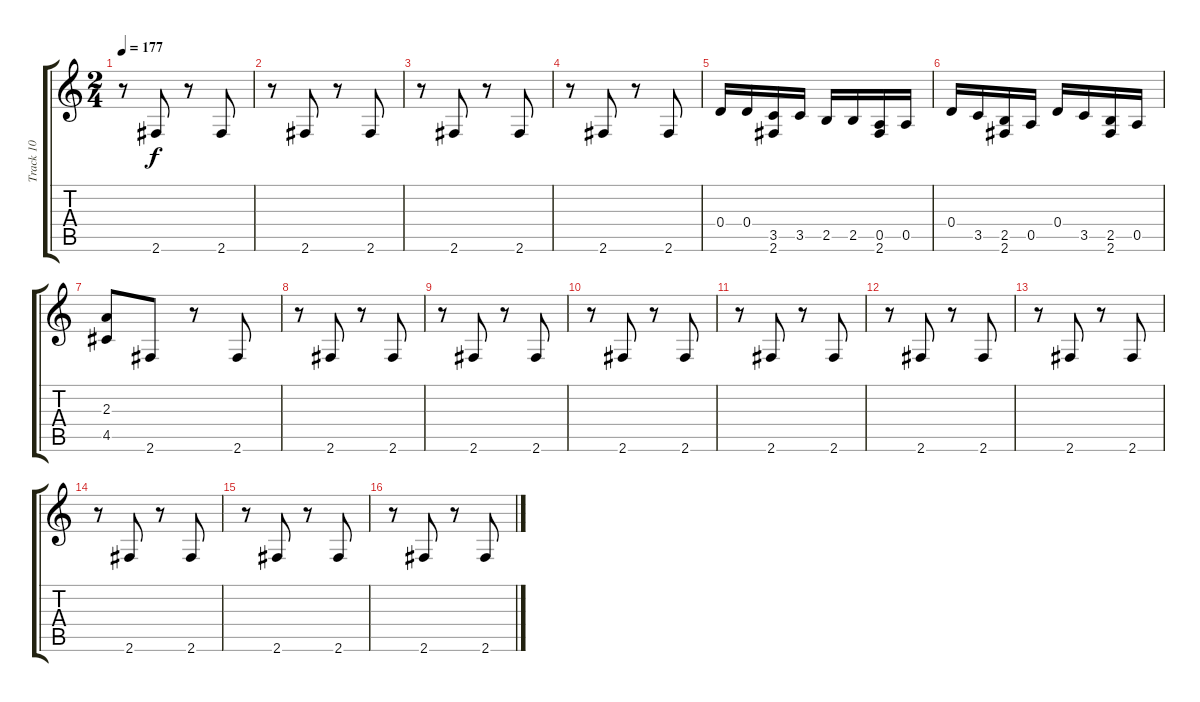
\track ("Track 10" "Track 10") {instrument acousticguitarnylon}
\staff {score tabs}
\tuning (E4 B3 G3 D3 A2 E2) {hide}
\ts (2 4)
\tempo 177
\clef g2
\ks c
r.8{dy f} 2.6.8 r.8 2.6.8 |
r.8 2.6.8 r.8 2.6.8 |
r.8 2.6.8 r.8 2.6.8 |
r.8 2.6.8 r.8 2.6.8 |
0.4.16 0.4.16 (3.5 2.6).16 3.5.16 2.5.16 2.5.16 (0.5 2.6).16 0.5.16 |
0.4.16 3.5.16 (2.5 2.6).16 0.5.16 0.4.16 3.5.16 (2.5 2.6).16 0.5.16 |
(2.3 4.5).8 2.6.8 r.8 2.6.8 |
r.8 2.6.8 r.8 2.6.8 |
r.8 2.6.8 r.8 2.6.8 |
r.8 2.6.8 r.8 2.6.8 |
r.8 2.6.8 r.8 2.6.8 |
r.8 2.6.8 r.8 2.6.8 |
r.8 2.6.8 r.8 2.6.8 |
r.8 2.6.8 r.8 2.6.8 |
r.8 2.6.8 r.8 2.6.8 |
r.8 2.6.8 r.8 2.6.8
